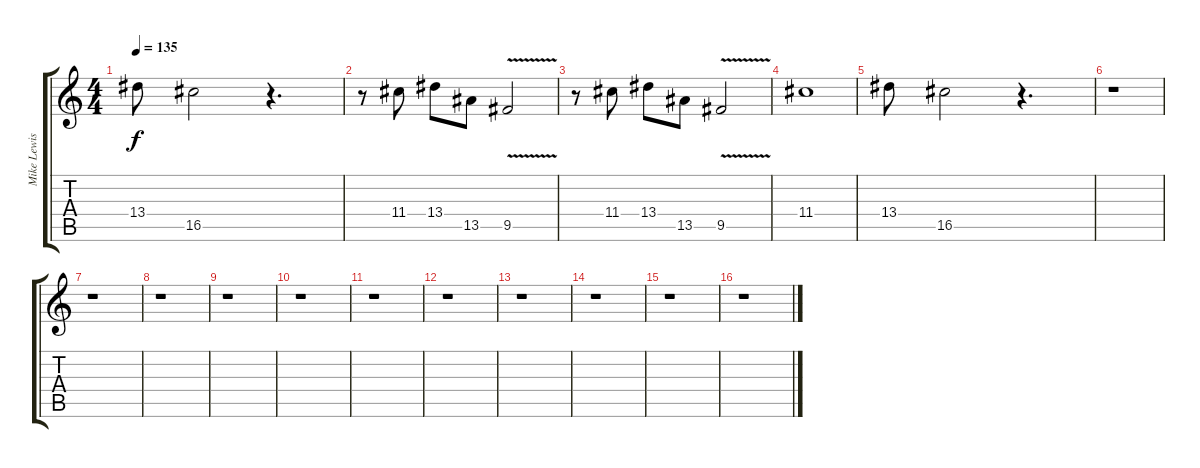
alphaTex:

\track ("Mike Lewis Clean" "Mike Lewis") {instrument electricguitarclean}
\staff {score tabs}
\tuning (E4 B3 G3 D3 A2 D2) {hide}
\ts (4 4)
\tempo 135
\clef g2
\ks c
13.4.8{dy f} 16.5.2 r.4{d} |
r.8 11.4.8 13.4.8 13.5.8 9.5{v}.2 |
r.8 11.4.8 13.4.8 13.5.8 9.5{v}.2 |
11.4.1 |
13.4.8 16.5.2 r.4{d} |
r.1 |
r.1 |
r.1 |
r.1 |
r.1 |
r.1 |
r.1 |
r.1 |
r.1 |
r.1 |
r.1
